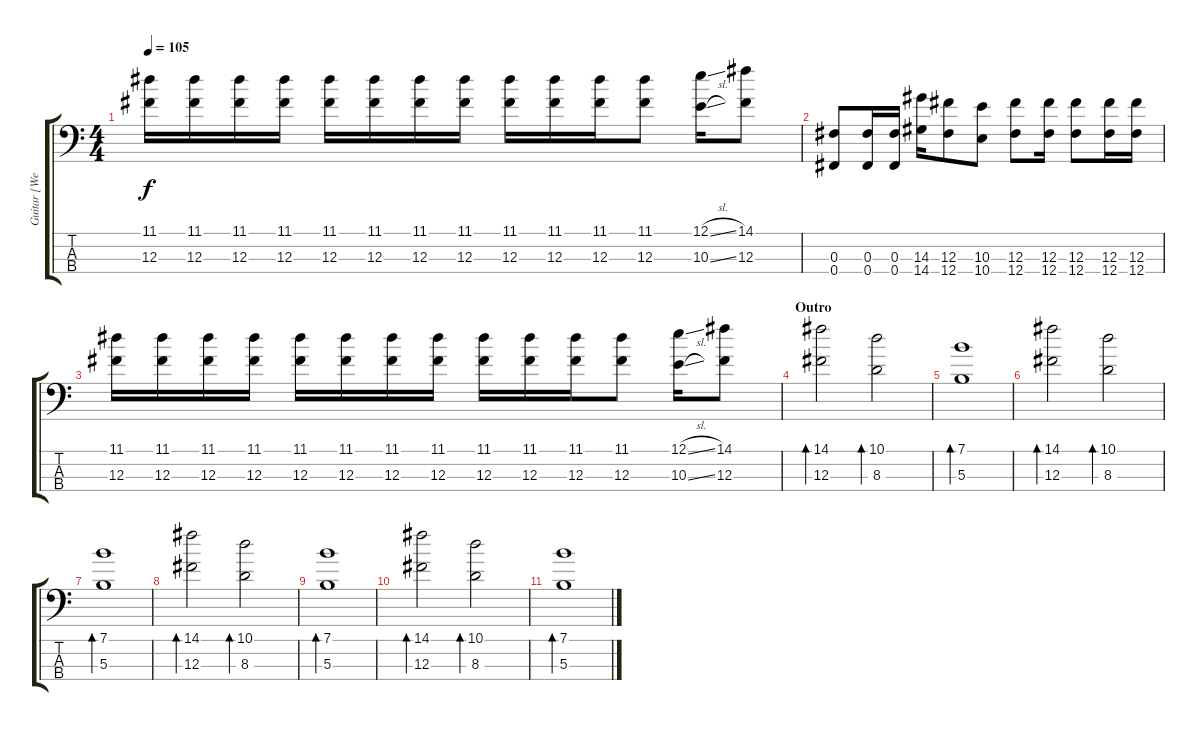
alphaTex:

\track ("Guitar [Wes Borland]" "Guitar [We") {instrument electricguitarclean}
\staff {score tabs}
\tuning (E3 B2 Gb2 Gb1) {hide}
\ts (4 4)
\tempo 105
\clef f4
\ks c
(11.1 12.3).16{dy f} (11.1 12.3).16 (11.1 12.3).16 (11.1 12.3).16 (11.1 12.3).16 (11.1 12.3).16 (11.1 12.3).16 (11.1 12.3).16 (11.1 12.3).16 (11.1 12.3).16 (11.1 12.3).16 (11.1 12.3).8 (12.1{sl} 10.3{sl}).16 (14.1 12.3).8 |
(0.3 0.4).8 (0.3 0.4).16 (0.3 0.4).16 (14.3 14.4).16 (12.3 12.4).8 (10.3 10.4).8 (12.3 12.4).8 (12.3 12.4).16 (12.3 12.4).8 (12.3 12.4).16 (12.3 12.4).16 |
(11.1 12.3).16 (11.1 12.3).16 (11.1 12.3).16 (11.1 12.3).16 (11.1 12.3).16 (11.1 12.3).16 (11.1 12.3).16 (11.1 12.3).16 (11.1 12.3).16 (11.1 12.3).16 (11.1 12.3).16 (11.1 12.3).8 (12.1{sl} 10.3{sl}).16 (14.1 12.3).8 |
\section ("" "Outro")
(14.1 12.3).2{bd 120 instrument electricguitarclean} (10.1 8.3).2{bd 120} |
(7.1 5.3).1{bd 120} |
(14.1 12.3).2{bd 120} (10.1 8.3).2{bd 120} |
(7.1 5.3).1{bd 120} |
(14.1 12.3).2{bd 120 volume 0} (10.1 8.3).2{bd 120} |
(7.1 5.3).1{bd 120} |
(14.1 12.3).2{bd 120} (10.1 8.3).2{bd 120} |
(7.1 5.3).1{bd 120}
